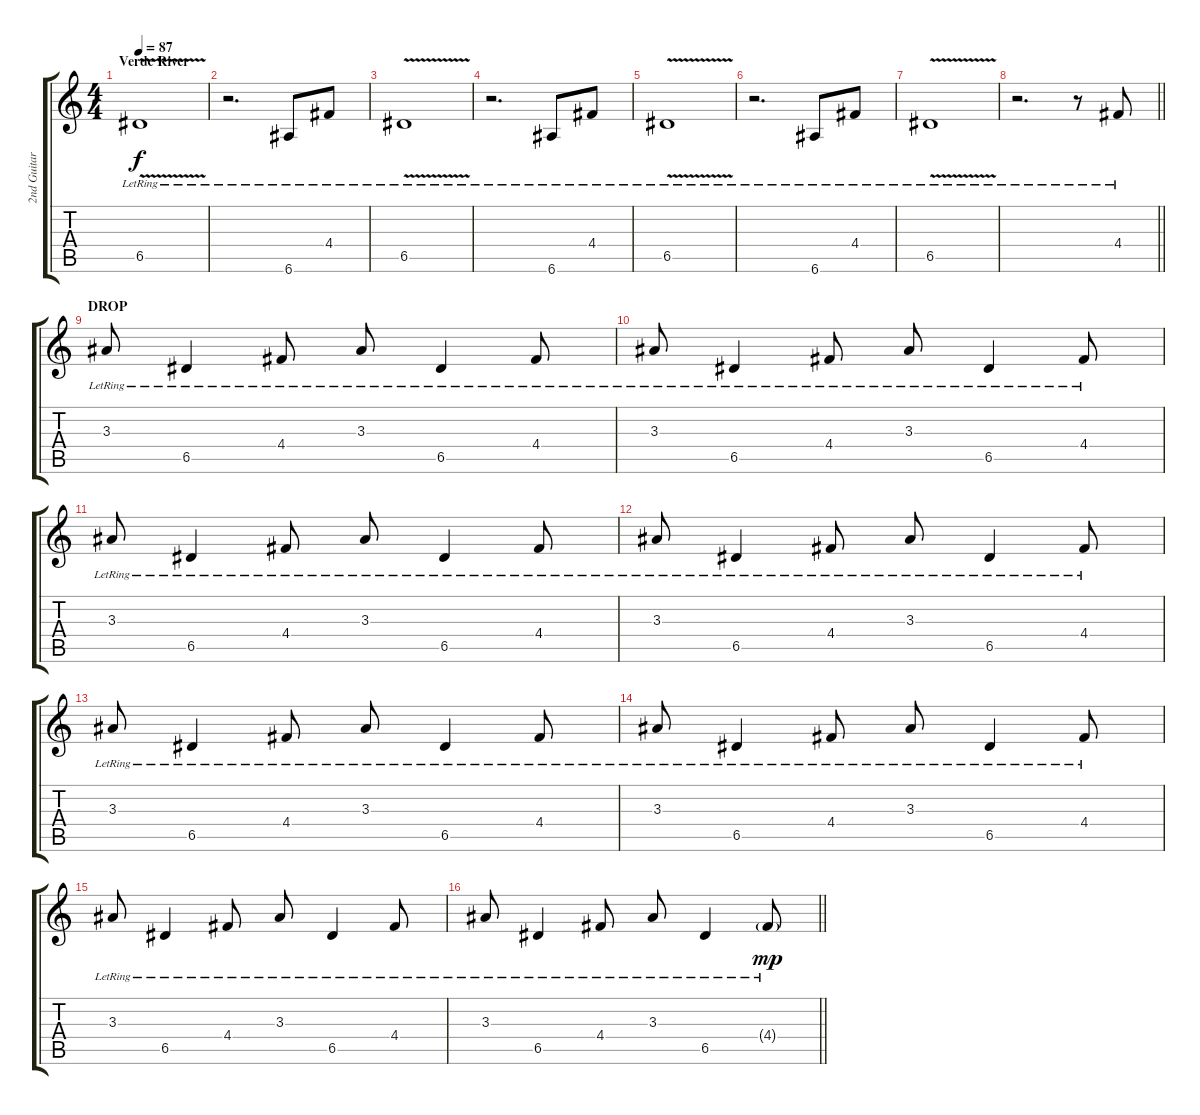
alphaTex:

\track ("2nd Guitar (tremolo fx)" "2nd Guitar") {instrument electricguitarclean}
\staff {score tabs}
\tuning (E4 B3 G3 D3 A2 E2) {hide}
\ts (4 4)
\section ("" "Verde River")
\tempo 87
\clef g2
\ks c
6.5{v lr}.1{dy f} |
r.2{d} 6.6{lr}.8 4.4{lr}.8 |
6.5{v lr}.1 |
r.2{d} 6.6{lr}.8 4.4{lr}.8 |
6.5{v lr}.1 |
r.2{d} 6.6{lr}.8 4.4{lr}.8 |
6.5{v lr}.1 |
\barLineRight lightlight
r.2{d} r.8 4.4{lr}.8 |
\section ("" "DROP")
3.3{lr}.8{volume 9} 6.5{lr}.4 4.4{lr}.8 3.3{lr}.8 6.5{lr}.4 4.4{lr}.8 |
3.3{lr}.8 6.5{lr}.4 4.4{lr}.8 3.3{lr}.8 6.5{lr}.4 4.4{lr}.8 |
3.3{lr}.8 6.5{lr}.4 4.4{lr}.8 3.3{lr}.8 6.5{lr}.4 4.4{lr}.8 |
3.3{lr}.8 6.5{lr}.4 4.4{lr}.8 3.3{lr}.8 6.5{lr}.4 4.4{lr}.8 |
3.3{lr}.8 6.5{lr}.4 4.4{lr}.8 3.3{lr}.8 6.5{lr}.4 4.4{lr}.8 |
3.3{lr}.8 6.5{lr}.4 4.4{lr}.8 3.3{lr}.8 6.5{lr}.4 4.4{lr}.8 |
3.3{lr}.8 6.5{lr}.4 4.4{lr}.8 3.3{lr}.8 6.5{lr}.4 4.4{lr}.8 |
\barLineRight lightlight
3.3{lr}.8 6.5{lr}.4 4.4{lr}.8 3.3{lr}.8 6.5{lr}.4 4.4{g lr}.8{dy mp}
